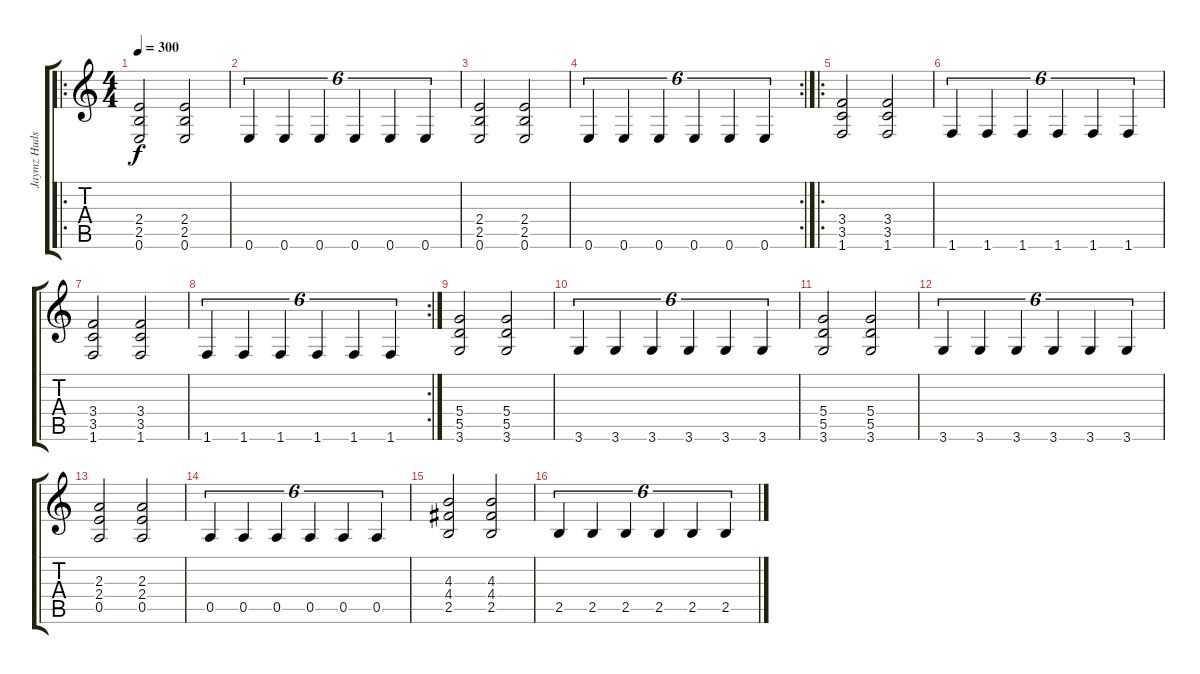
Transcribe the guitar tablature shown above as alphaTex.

\track ("Jaymz Hudson" "Jaymz Huds") {instrument distortionguitar}
\staff {score tabs}
\tuning (E4 B3 G3 D3 A2 E2) {hide}
\ro
\ts (4 4)
\tempo 300
\clef g2
\ks c
(2.4 2.5 0.6).2{dy f} (2.4 2.5 0.6).2 |
0.6.4{tu (6 4)} 0.6.4{tu (6 4)} 0.6.4{tu (6 4)} 0.6.4{tu (6 4)} 0.6.4{tu (6 4)} 0.6.4{tu (6 4)} |
(2.4 2.5 0.6).2 (2.4 2.5 0.6).2 |
\rc 2
0.6.4{tu (6 4)} 0.6.4{tu (6 4)} 0.6.4{tu (6 4)} 0.6.4{tu (6 4)} 0.6.4{tu (6 4)} 0.6.4{tu (6 4)} |
\ro
(3.4 3.5 1.6).2 (3.4 3.5 1.6).2 |
1.6.4{tu (6 4)} 1.6.4{tu (6 4)} 1.6.4{tu (6 4)} 1.6.4{tu (6 4)} 1.6.4{tu (6 4)} 1.6.4{tu (6 4)} |
(3.4 3.5 1.6).2 (3.4 3.5 1.6).2 |
\rc 2
1.6.4{tu (6 4)} 1.6.4{tu (6 4)} 1.6.4{tu (6 4)} 1.6.4{tu (6 4)} 1.6.4{tu (6 4)} 1.6.4{tu (6 4)} |
(5.4 5.5 3.6).2 (5.4 5.5 3.6).2 |
3.6.4{tu (6 4)} 3.6.4{tu (6 4)} 3.6.4{tu (6 4)} 3.6.4{tu (6 4)} 3.6.4{tu (6 4)} 3.6.4{tu (6 4)} |
(5.4 5.5 3.6).2 (5.4 5.5 3.6).2 |
3.6.4{tu (6 4)} 3.6.4{tu (6 4)} 3.6.4{tu (6 4)} 3.6.4{tu (6 4)} 3.6.4{tu (6 4)} 3.6.4{tu (6 4)} |
(2.3 2.4 0.5).2 (2.3 2.4 0.5).2 |
0.5.4{tu (6 4)} 0.5.4{tu (6 4)} 0.5.4{tu (6 4)} 0.5.4{tu (6 4)} 0.5.4{tu (6 4)} 0.5.4{tu (6 4)} |
(4.3 4.4 2.5).2 (4.3 4.4 2.5).2 |
2.5.4{tu (6 4)} 2.5.4{tu (6 4)} 2.5.4{tu (6 4)} 2.5.4{tu (6 4)} 2.5.4{tu (6 4)} 2.5.4{tu (6 4)}
